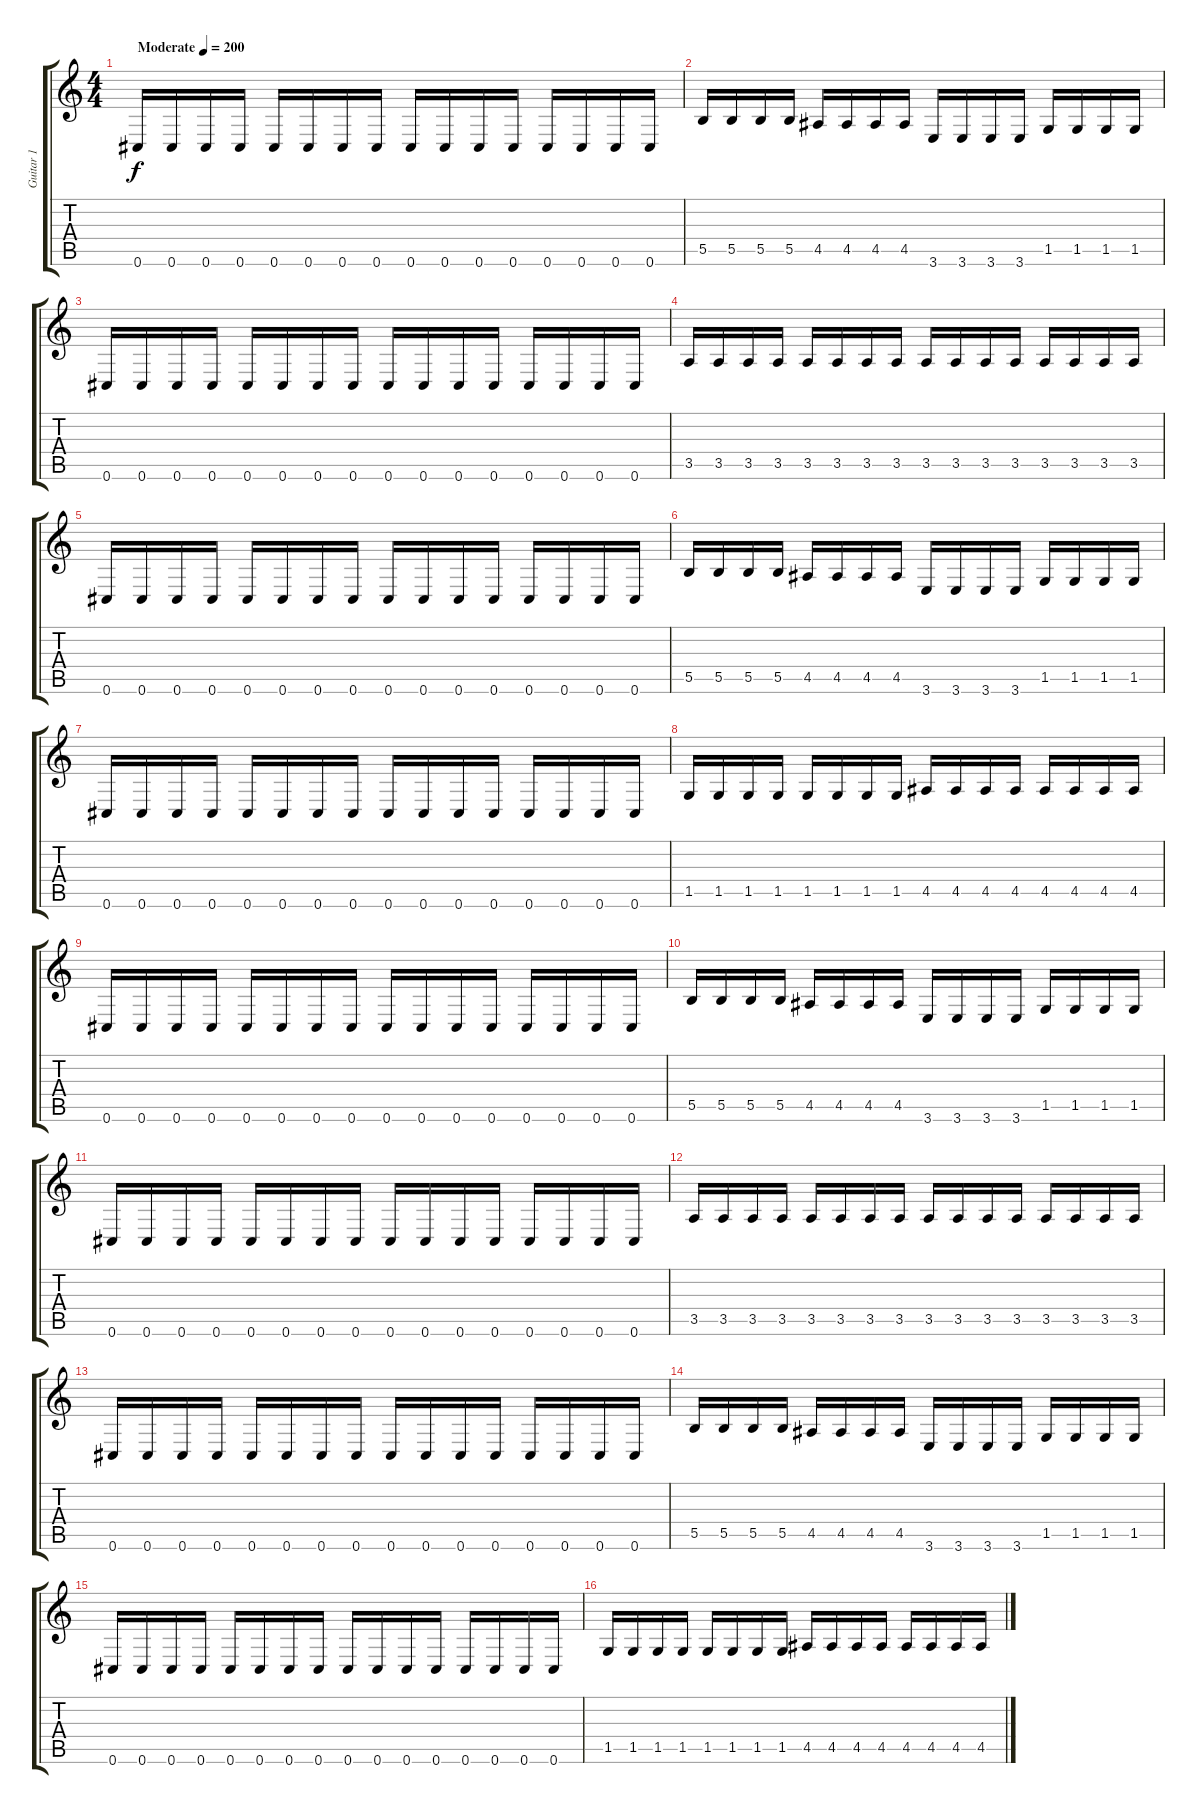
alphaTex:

\track ("Guitar 1 " "Guitar 1 ") {instrument distortionguitar}
\staff {score tabs}
\tuning (Db4 Ab3 E3 B2 Gb2 Db2) {hide}
\ts (4 4)
\tempo (200 "Moderate")
\clef g2
\ks c
0.6.16{dy f instrument distortionguitar} 0.6.16 0.6.16 0.6.16 0.6.16 0.6.16 0.6.16 0.6.16 0.6.16 0.6.16 0.6.16 0.6.16 0.6.16 0.6.16 0.6.16 0.6.16 |
5.5.16 5.5.16 5.5.16 5.5.16 4.5.16 4.5.16 4.5.16 4.5.16 3.6.16 3.6.16 3.6.16 3.6.16 1.5.16 1.5.16 1.5.16 1.5.16 |
0.6.16 0.6.16 0.6.16 0.6.16 0.6.16 0.6.16 0.6.16 0.6.16 0.6.16 0.6.16 0.6.16 0.6.16 0.6.16 0.6.16 0.6.16 0.6.16 |
3.5.16 3.5.16 3.5.16 3.5.16 3.5.16 3.5.16 3.5.16 3.5.16 3.5.16 3.5.16 3.5.16 3.5.16 3.5.16 3.5.16 3.5.16 3.5.16 |
0.6.16 0.6.16 0.6.16 0.6.16 0.6.16 0.6.16 0.6.16 0.6.16 0.6.16 0.6.16 0.6.16 0.6.16 0.6.16 0.6.16 0.6.16 0.6.16 |
5.5.16 5.5.16 5.5.16 5.5.16 4.5.16 4.5.16 4.5.16 4.5.16 3.6.16 3.6.16 3.6.16 3.6.16 1.5.16 1.5.16 1.5.16 1.5.16 |
0.6.16 0.6.16 0.6.16 0.6.16 0.6.16 0.6.16 0.6.16 0.6.16 0.6.16 0.6.16 0.6.16 0.6.16 0.6.16 0.6.16 0.6.16 0.6.16 |
1.5.16 1.5.16 1.5.16 1.5.16 1.5.16 1.5.16 1.5.16 1.5.16 4.5.16 4.5.16 4.5.16 4.5.16 4.5.16 4.5.16 4.5.16 4.5.16 |
0.6.16 0.6.16 0.6.16 0.6.16 0.6.16 0.6.16 0.6.16 0.6.16 0.6.16 0.6.16 0.6.16 0.6.16 0.6.16 0.6.16 0.6.16 0.6.16 |
5.5.16 5.5.16 5.5.16 5.5.16 4.5.16 4.5.16 4.5.16 4.5.16 3.6.16 3.6.16 3.6.16 3.6.16 1.5.16 1.5.16 1.5.16 1.5.16 |
0.6.16 0.6.16 0.6.16 0.6.16 0.6.16 0.6.16 0.6.16 0.6.16 0.6.16 0.6.16 0.6.16 0.6.16 0.6.16 0.6.16 0.6.16 0.6.16 |
3.5.16 3.5.16 3.5.16 3.5.16 3.5.16 3.5.16 3.5.16 3.5.16 3.5.16 3.5.16 3.5.16 3.5.16 3.5.16 3.5.16 3.5.16 3.5.16 |
0.6.16 0.6.16 0.6.16 0.6.16 0.6.16 0.6.16 0.6.16 0.6.16 0.6.16 0.6.16 0.6.16 0.6.16 0.6.16 0.6.16 0.6.16 0.6.16 |
5.5.16 5.5.16 5.5.16 5.5.16 4.5.16 4.5.16 4.5.16 4.5.16 3.6.16 3.6.16 3.6.16 3.6.16 1.5.16 1.5.16 1.5.16 1.5.16 |
0.6.16 0.6.16 0.6.16 0.6.16 0.6.16 0.6.16 0.6.16 0.6.16 0.6.16 0.6.16 0.6.16 0.6.16 0.6.16 0.6.16 0.6.16 0.6.16 |
1.5.16 1.5.16 1.5.16 1.5.16 1.5.16 1.5.16 1.5.16 1.5.16 4.5.16 4.5.16 4.5.16 4.5.16 4.5.16 4.5.16 4.5.16 4.5.16
